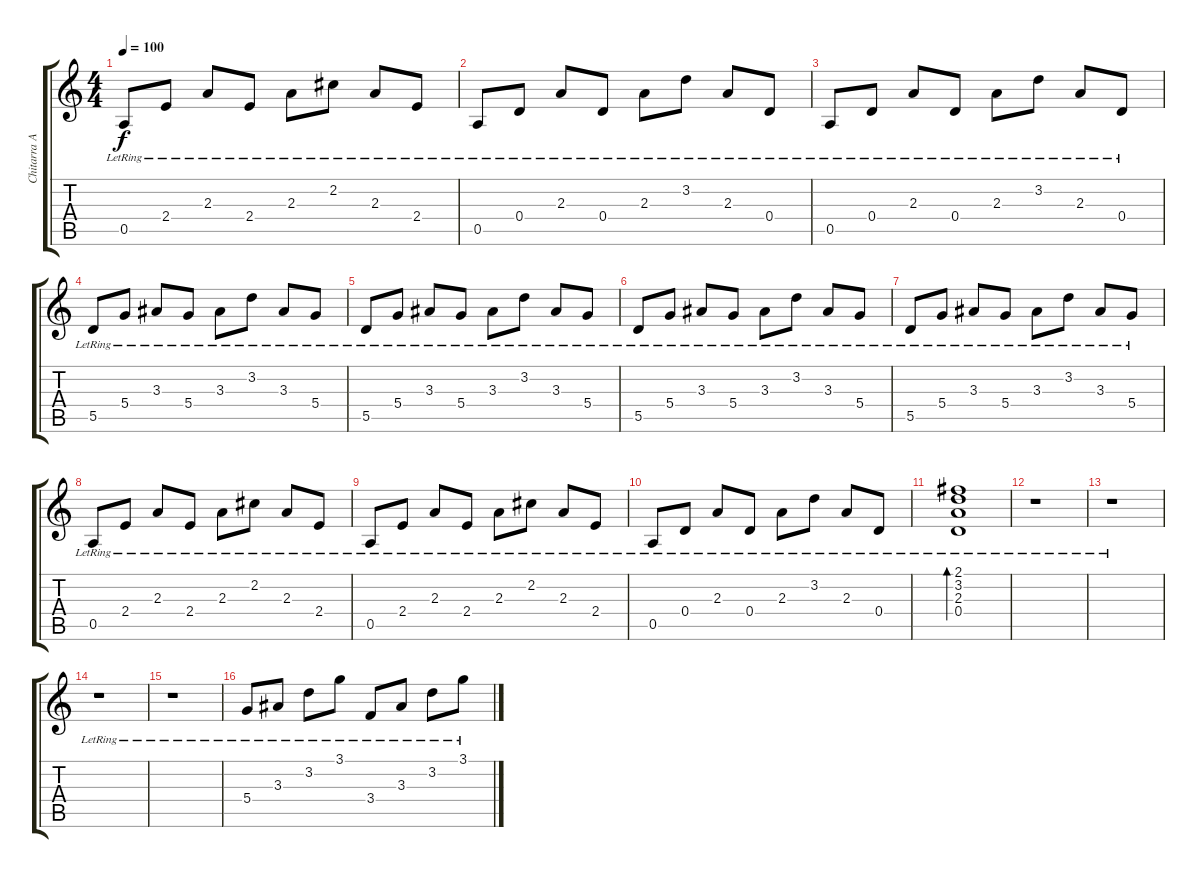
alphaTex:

\track ("Chitarra Acustica 2" "Chitarra A") {solo instrument acousticguitarsteel}
\staff {score tabs}
\tuning (E4 B3 G3 D3 A2 E2) {hide}
\ts (4 4)
\tempo 100
\clef g2
\ks c
0.5{lr}.8{dy f} 2.4{lr}.8 2.3{lr}.8 2.4{lr}.8 2.3{lr}.8 2.2{lr}.8 2.3{lr}.8 2.4{lr}.8 |
0.5{lr}.8 0.4{lr}.8 2.3{lr}.8 0.4{lr}.8 2.3{lr}.8 3.2{lr}.8 2.3{lr}.8 0.4{lr}.8 |
0.5{lr}.8 0.4{lr}.8 2.3{lr}.8 0.4{lr}.8 2.3{lr}.8 3.2{lr}.8 2.3{lr}.8 0.4{lr}.8 |
5.5{lr}.8 5.4{lr}.8 3.3{lr}.8 5.4{lr}.8 3.3{lr}.8 3.2{lr}.8 3.3{lr}.8 5.4{lr}.8 |
5.5{lr}.8 5.4{lr}.8 3.3{lr}.8 5.4{lr}.8 3.3{lr}.8 3.2{lr}.8 3.3{lr}.8 5.4{lr}.8 |
5.5{lr}.8 5.4{lr}.8 3.3{lr}.8 5.4{lr}.8 3.3{lr}.8 3.2{lr}.8 3.3{lr}.8 5.4{lr}.8 |
5.5{lr}.8 5.4{lr}.8 3.3{lr}.8 5.4{lr}.8 3.3{lr}.8 3.2{lr}.8 3.3{lr}.8 5.4{lr}.8 |
0.5{lr}.8 2.4{lr}.8 2.3{lr}.8 2.4{lr}.8 2.3{lr}.8 2.2{lr}.8 2.3{lr}.8 2.4{lr}.8 |
0.5{lr}.8 2.4{lr}.8 2.3{lr}.8 2.4{lr}.8 2.3{lr}.8 2.2{lr}.8 2.3{lr}.8 2.4{lr}.8 |
0.5{lr}.8 0.4{lr}.8 2.3{lr}.8 0.4{lr}.8 2.3{lr}.8 3.2{lr}.8 2.3{lr}.8 0.4{lr}.8 |
(2.1{lr} 3.2{lr} 2.3{lr} 0.4{lr}).1{bd 240} |
r.1 |
r.1 |
r.1 |
r.1 |
5.4{lr}.8 3.3{lr}.8 3.2{lr}.8 3.1{lr}.8 3.4{lr}.8 3.3{lr}.8 3.2{lr}.8 3.1{lr}.8
